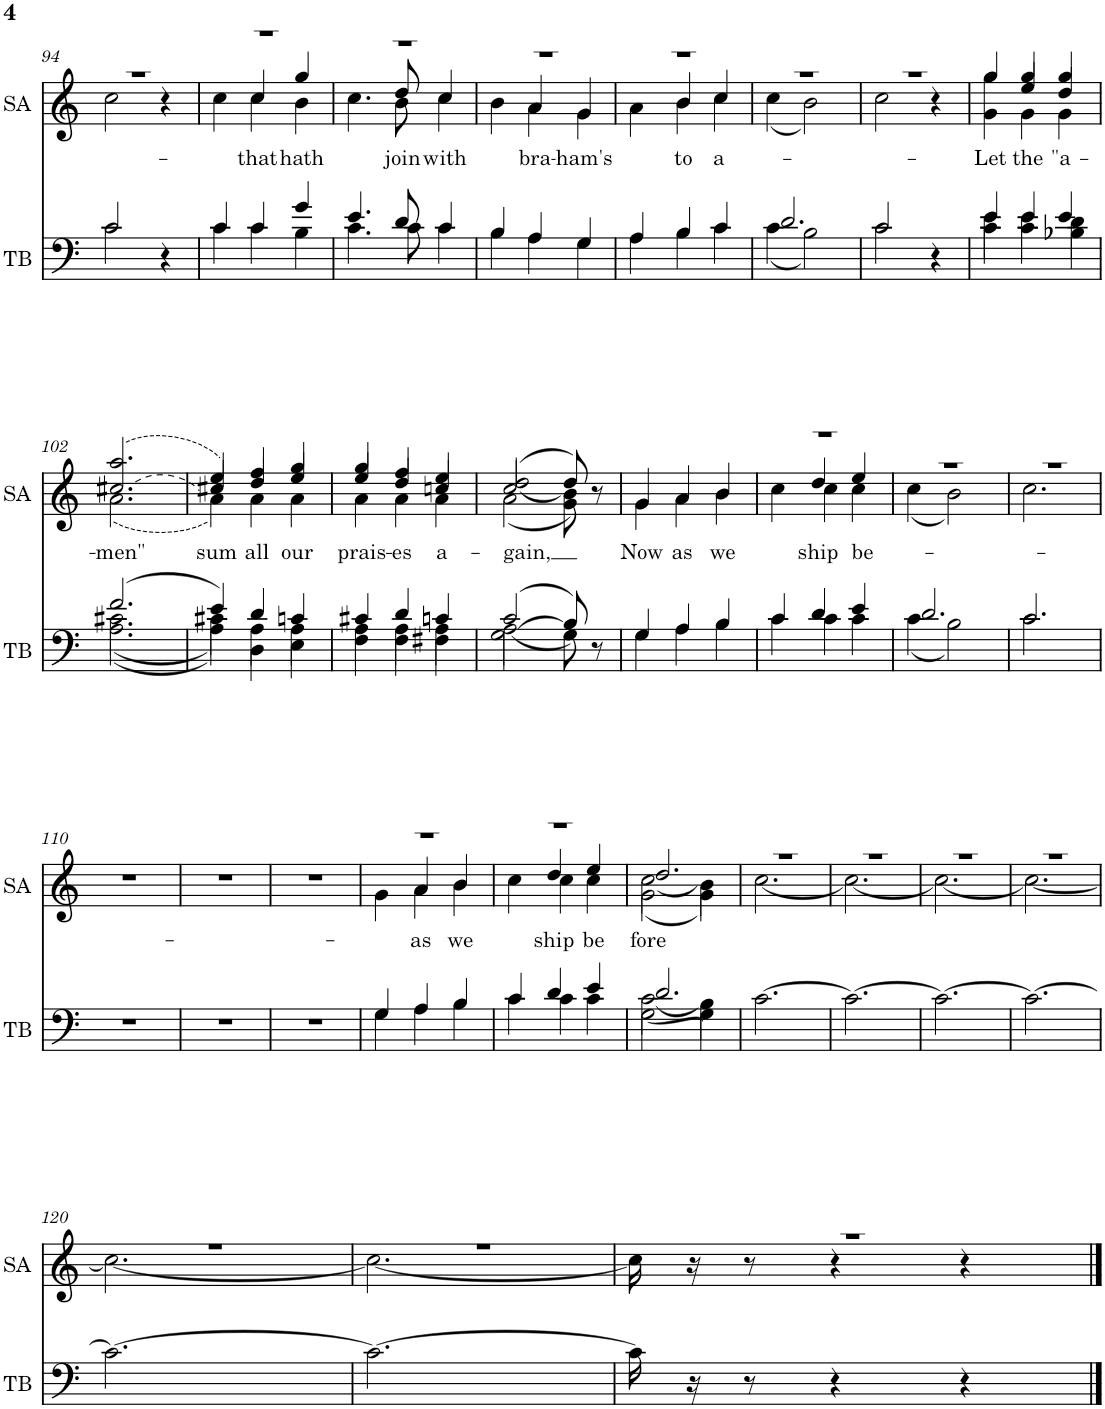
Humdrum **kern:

**kern	**kern	**text
*part2	*part1	*part1
*staff2	*staff1	*staff1
*I"Tenor &amp; Bass	*I"Soprano &amp; Alto	*
*I'TB	*I'SA	*
!!LO:PB:g=z
*clefF4	*clefG2	*
*k[]	*k[]	*
*M3/4	*M3/4	*
=94	=94	=94
*^	*^	*
2c/	2c\	2.r	2cc\	.
4r	4ryy	.	4ryy	.
4ryy	4ryy	4r	4ryy	.
=95	=95	=95	=95	=95
4c/	4c\	2.r	4cc\	.
4c/	4c\	.	4cc\	.
4g/	4B\	.	4b\	.
!	!	!	!	!LO:LY:b
2ryy	2ryy	4cc/	2ryy	that
!	!	!	!	!LO:LY:b
.	.	4gg/	.	hath
=96	=96	=96	=96	=96
4.e/	4.c\	2.r	4.cc\	.
8d/	8c\	.	8b\	.
4c/	4c\	.	4cc\	.
!	!	!	!	!LO:LY:b
4.ryy	4.ryy	8dd/	4.ryy	join
!	!	!	!	!LO:LY:b
.	.	4cc/	.	with
=97	=97	=97	=97	=97
4B/	4B\	2.r	4b\	.
4A/	4A\	.	4a\	.
4G/	4G\	.	4g\	.
!	!	!	!	!LO:LY:b
2ryy	2ryy	4a/	2ryy	-bra-
!	!	!	!	!LO:LY:b
.	.	4g/	.	-ham's
=98	=98	=98	=98	=98
4A/	4A\	2.r	4a\	.
4B/	4B\	.	4b\	.
4c/	4c\	.	4cc\	.
!	!	!	!	!LO:LY:b
2ryy	2ryy	4b/	2ryy	to
!	!	!	!	!LO:LY:b
.	.	4cc/	.	a-
=99	=99	=99	=99	=99
2.d/	(4c\	2.r	(4cc\	.
.	2B\)	.	2b\)	.
=100	=100	=100	=100	=100
2c/	2c\	2.r	2cc\	.
4r	4ryy	.	4ryy	.
4ryy	4ryy	4r	4ryy	.
=101	=101	=101	=101	=101
*	*^	*	*	*
!	!	!	!	!	!LO:LY:b
*	*	*	*	*^	*
4e/	4e\	4c\	4gg/	4gg\	4g\	Let
!	!	!	!	!	!	!LO:LY:b
4e/	4e\	4c\	4gg/	4ee/	4g\	the
!	!	!	!	!	!	!LO:LY:b
4e/	4d\	4B-X\	4gg/	4dd/	4g\	"a-
!!LO:LB:g=z	!!	!!
=102	=102	=102	=102	=102	=102	=102
!	!	!	!	!	!	!LO:LY:b
(2.f/	(2.c#X\	(2.A\	(2.aa/	(>2.cc#X/	(2.a\	-men"
=103	=103	=103	=103	=103	=103	=103
!	!	!	!	!	!	!LO:LY:b
4e/)	4c#X\)	4A\)	4ee/)	4cc#X/)	4a\)	sum
!	!	!	!	!	!	!LO:LY:b
4d/	4A\	4D\	4ff/	4dd/	4a\	all
!	!	!	!	!	!	!LO:LY:b
4cn/	4A\	4E\	4gg/	4ee/	4a\	our
=104	=104	=104	=104	=104	=104	=104
!	!	!	!	!	!	!LO:LY:b
4c#X/	4A\	4F\	4gg/	4ee/	4a\	prais-
!	!	!	!	!	!	!LO:LY:b
4d/	4A\	4F\	4ff/	4dd/	4a\	-es
!	!	!	!	!	!	!LO:LY:b
4cn/	4A\	4F#X\	4ee/	4ccn/	4a\	a-
=105	=105	=105	=105	=105	=105	=105
!	!	!	!	!	!	!LO:LY:b
(>(>2c/	2A\	(<2G\	(2dd/	(<2cc/	(2a\	-gain,
8B/))	8G\	8G)	8dd/)	8b\)	8g)	.
8r	8ryy	8ryy	8r	8ryy	8ryy	.
=106	=106	=106	=106	=106	=106	=106
!	!	!	!	!	!	!LO:LY:b
4G/	2.ryy	4G\	4g/	2.ryy	4g\	Now
!	!	!	!	!	!	!LO:LY:b
4A/	.	4A\	4a/	.	4a\	as
!	!	!	!	!	!	!LO:LY:b
4B/	.	4B\	4b/	.	4b\	we
*	*v	*v	*	*	*	*
*	*	*	*v	*v	*
=107	=107	=107	=107	=107
4c/	4c\	2.r	4cc\	.
4d/	4c\	.	4cc\	.
4e/	4c\	.	4cc\	.
!	!	!	!	!LO:LY:b
2ryy	2ryy	4dd/	2ryy	-ship
!	!	!	!	!LO:LY:b
.	.	4ee/	.	be-
=108	=108	=108	=108	=108
2.d/	(4c\	2.r	(4cc\	.
.	2B\)	.	2b\)	.
=109	=109	=109	=109	=109
2.c/	2.c\	2.r	2.cc\	.
*v	*v	*	*	*
*	*v	*v	*
!!LO:LB:g=z
=110	=110	=110
2.r	2.r	.
=111	=111	=111
2.r	2.r	.
=112	=112	=112
2.r	2.r	.
=113	=113	=113
*^	*^	*
4G/	4G\	2.r	4g\	.
4A/	4A\	.	4a\	.
4B/	4B\	.	4b\	.
!	!	!	!	!LO:LY:b
2ryy	2ryy	4a/	2ryy	as
!	!	!	!	!LO:LY:b
.	.	4b/	.	we
=114	=114	=114	=114	=114
4c/	4c\	2.r	4cc\	.
4d/	4c\	.	4cc\	.
4e/	4c\	.	4cc\	.
!	!	!	!	!LO:LY:b
2ryy	2ryy	4dd/	2ryy	-ship
!	!	!	!	!LO:LY:b
.	.	4ee/	.	be
*	*	*v	*v	*
=115	=115	=115	=115
*	*^	*	*
!	!	!	!	!LO:LY:b
*	*	*	*^	*
*	*	*	*	*^	*
2.d/	(2c\	(2G\	2.dd/	(2cc\	(2g\	fore
.	4B\)	4G\)	.	4b\)	4g\)	.
*v	*v	*v	*	*	*	*
*	*	*v	*v	*
=116	=116	=116	=116
[2.c\	2.r	[2.cc\	.
=117	=117	=117	=117
2.c\_	2.r	2.cc\_	.
=118	=118	=118	=118
2.c\_	2.r	2.cc\_	.
=119	=119	=119	=119
2.c\_	2.r	2.cc\_	.
!!LO:LB:g=z	!!
=120	=120	=120	=120
2.c\_	2.r	2.cc\_	.
=121	=121	=121	=121
2.c\_	2.r	2.cc\_	.
=122	=122	=122	=122
16c\]	2.r	16cc\]	.
16r	.	16ryy	.
8r	.	8ryy	.
4r	.	4ryy	.
4r	.	4ryy	.
2ryy	16r	2ryy	.
.	8r	.	.
.	4r	.	.
.	4r	.	.
8.ryy	.	8.ryy	.
*	*v	*v	*
==	==	==
*-	*-	*-
